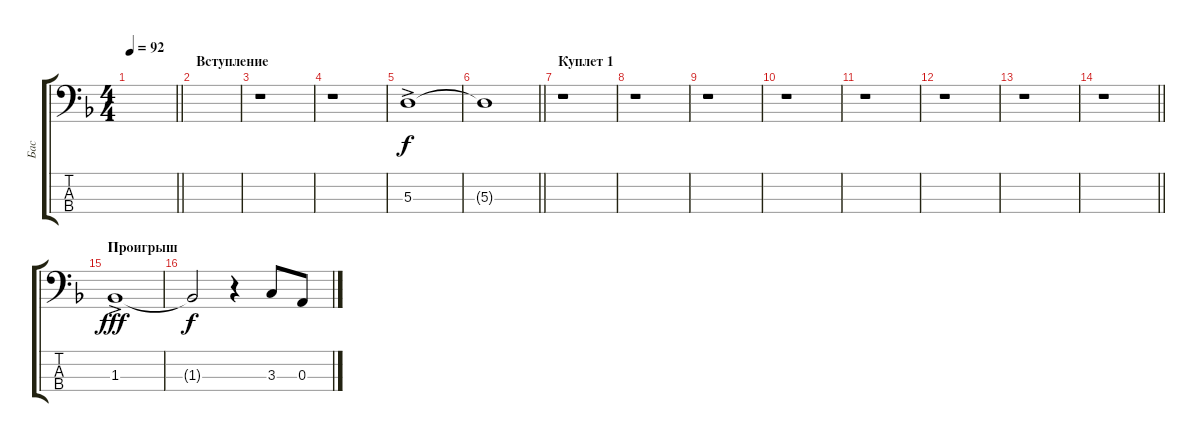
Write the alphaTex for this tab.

\track ("Бас" "Бас") {instrument electricbasspick}
\staff {score tabs}
\tuning (G2 D2 A1 E1) {hide}
\ts (4 4)
\tempo 92
\clef f4
\barLineRight lightlight
\ks dminor
|
\section ("" "Вступление")
|
r.1 |
r.1 |
5.3{ac}.1 |
\barLineRight lightlight
5.3{t}.1{dy f} |
\section ("" "Куплет 1")
r.1 |
r.1 |
r.1 |
r.1 |
r.1 |
r.1 |
r.1 |
\barLineRight lightlight
r.1 |
\section ("" "Проигрыш")
1.3{ac}.1{dy fff} |
1.3{t}.2{dy f} r.4 3.3.8 0.3.8
